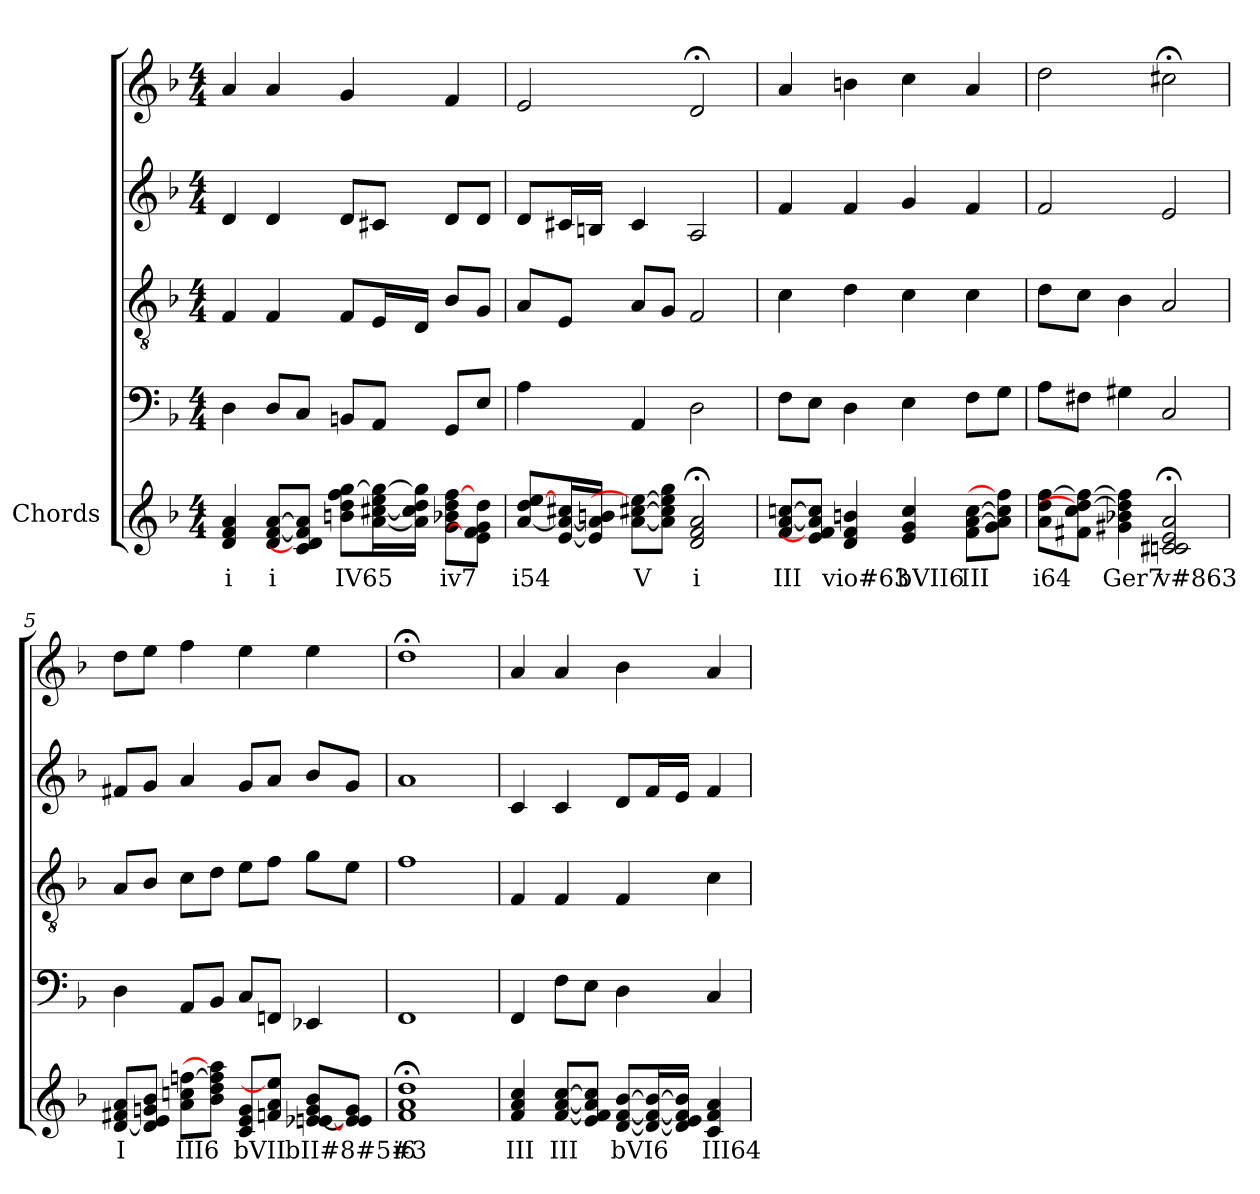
**kern	**text	**kern	**kern	**kern	**kern
*part5	*part5	*part4	*part3	*part2	*part1
*staff5	*staff5	*staff4	*staff3	*staff2	*staff1
*I"Chords	*	*	*	*	*
*clefG2	*	*clefF4	*clefGv2	*clefG2	*clefG2
*k[b-]	*	*k[b-]	*k[b-]	*k[b-]	*k[b-]
*M4/4	*	*M4/4	*M4/4	*M4/4	*M4/4
=1	=1	=1	=1	=1	=1
4d 4f 4a	i	4D\	4F/	4d/	4a/
8d/ [8f [8aL	i	8D/L	4F/	4d/	4a/
8c/ 8d] 8f] 8a]J	.	8C/J	.	.	.
8bn\ 8dd 8ff [8ggL	IV65	8BBn/L	8F/L	8d/L	4g/
[16a\ [16cc#X 16ee 16gg_L	.	8AA/J	16E/L	8c#X/J	.
16a\] 16cc#] 16dd 16gg]JJ	.	.	16D/JJ	.	.
8g\ 8b-X 8dd [8ffL	iv7	8GG/L	8B-/L	8d/L	4f/
8e\ 8f] 8g 8ddJ	.	8E/J	8G/J	8d/J	.
=2	=2	=2	=2	=2	=2
[8a/ 8dd [8eeL	i54	4A\	8A/L	8d/L	2e/
[16e/ 16a_ 16cc#XL	.	.	8E/J	16c#X/L	.
16e/] 16a] 16bnJJ	.	.	.	16Bn/JJ	.
[8a\ [8cc#X 8ee_L	V	4AA/	8A/L	4c#/	.
8a\] 8cc#] 8ee] 8ggJ	.	.	8G/J	.	.
2d; 2f; 2a;	i	2D\	2F/	2A/	2d;/
=3	=3	=3	=3	=3	=3
8f/ [8a [8ccnL	III	8F\L	4c\	4f/	4a/
8e/ 8f] 8a] 8cc]J	.	8E\J	.	.	.
4d 4f 4bn	vio#63	4D\	4d\	4f/	4bn\
4e 4g 4cc	bVII6	4E\	4c\	4g/	4cc\
8f\ [8a [8ccL	III	8F\L	4c\	4f/	4a/
8g\ 8a] 8cc] 8ff]J	.	8G\J	.	.	.
=4	=4	=4	=4	=4	=4
8a\ 8dd [8ffL	i64	8A\L	8d\L	2f/	2dd\
8f#X\ 8cc 8dd_ 8ff_J	.	8F#X\J	8c\J	.	.
4g#X 4b-X 4dd] 4ff]	Ger7	4G#X\	4B-\	.	.
2cn; 2c#X; 2e; 2a;	v#863	2C/	2A/	2e/	2cc#X;\
=5	=5	=5	=5	=5	=5
[8d/ 8f#X 8aL	I	4D\	8A/L	8f#X/L	8dd\L
8d/] 8e 8gn 8b-J	.	.	8B-/J	8g/J	8ee\J
8a\ 8ccn [8ffnL	III6	8AA/L	8c\L	4a/	4ff\
8b-\ 8dd 8ff] 8aa]J	.	8BB-/J	8d\J	.	.
8c/ 8e 8gL	bVII	8C/L	8e\L	8g/L	4ee\
8fn/ 8a 8ee]J	.	8FFn/J	8f\J	8a/J	.
[8e-X/ [8en 8g 8b-L	bII#8#5#3	4EE-X/	8g\L	8b-/L	4ee\
8e-/] 8e 8gJ	.	.	8e\J	8g/J	.
=6	=6	=6	=6	=6	=6
1f; 1a; 1dd;	i6	1FF	1f	1a	1dd;
!!LO:LB:g=z
=7	=7	=7	=7	=7	=7
4f 4a 4cc	III	4FF/	4F/	4c/	4a/
[8f/ [8a [8ccL	III	8F\L	4F/	4c/	4a/
8e/ 8f] 8a] 8cc]J	.	8E\J	.	.	.
[8d/ [8f [8b-L	bVI6	4D\	4F/	8d/L	4b-\
16d/_ 16f_ 16b-_L	.	.	.	16f/L	.
16d/] 16e 16f] 16b-]JJ	.	.	.	16e/JJ	.
4c 4f 4a	III64	4C/	4c\	4f/	4a/
=	=	=	=	=	=
*-	*-	*-	*-	*-	*-
